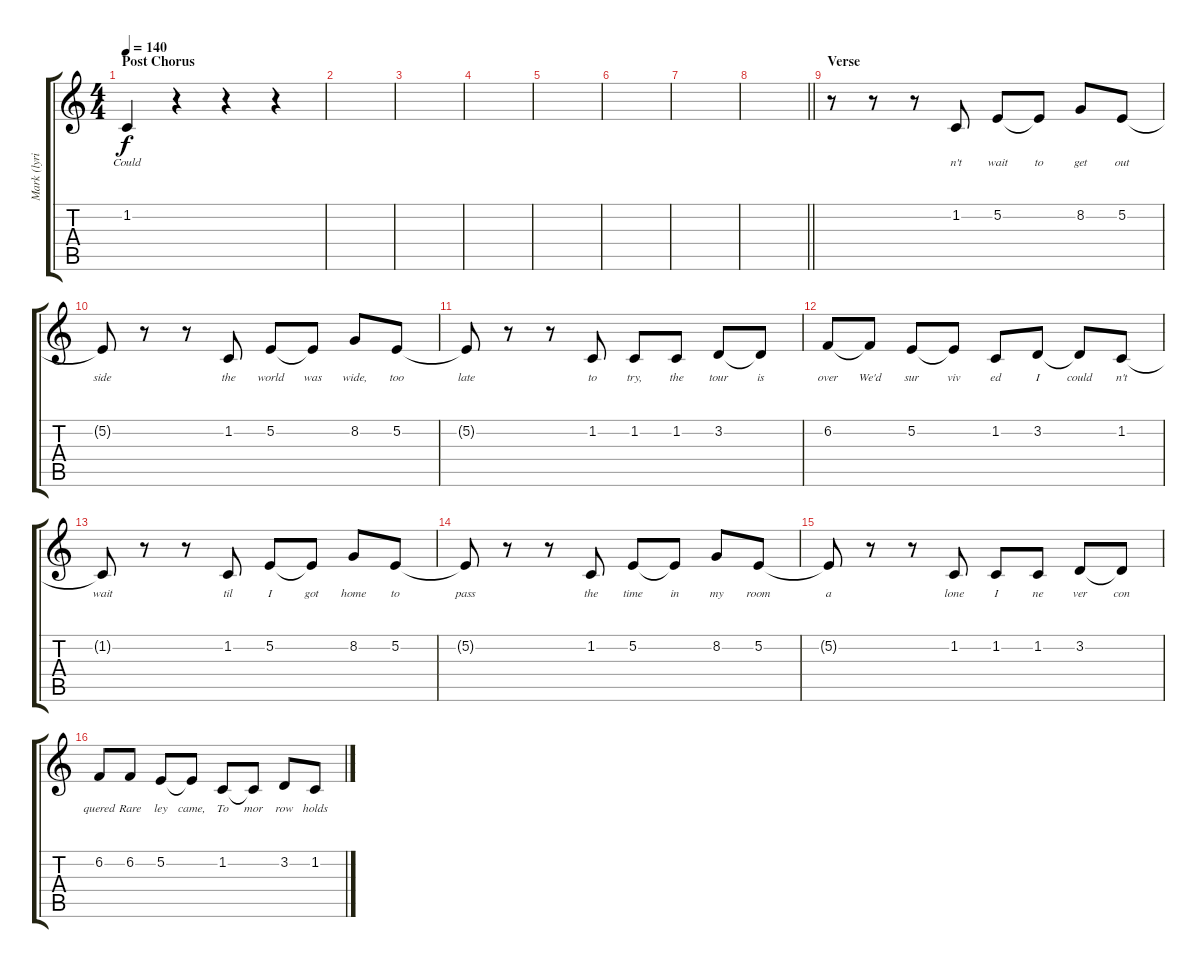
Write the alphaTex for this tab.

\track ("Mark (lyrics)" "Mark (lyri") {instrument oboe}
\staff {score tabs}
\tuning (E4 B3 G3 D3 A2 E2) {hide}
\ts (4 4)
\section ("" "Post Chorus")
\tempo 140
\clef g2
\ks c
1.2{t}.4{lyrics (0 "Could") lyrics (1 "") lyrics (2 "") lyrics (3 "") lyrics (4 "") dy f} r.4 r.4 r.4 |
|
|
|
|
|
|
\barLineRight lightlight
|
\section ("" "Verse")
r.8 r.8 r.8 1.2.8{lyrics (0 "n't") lyrics (1 "") lyrics (2 "") lyrics (3 "") lyrics (4 "")} 5.2.8{lyrics (0 "wait") lyrics (1 "") lyrics (2 "") lyrics (3 "") lyrics (4 "")} 5.2{t}.8{lyrics (0 "to") lyrics (1 "") lyrics (2 "") lyrics (3 "") lyrics (4 "")} 8.2.8{lyrics (0 "get") lyrics (1 "") lyrics (2 "") lyrics (3 "") lyrics (4 "")} 5.2.8{lyrics (0 "out") lyrics (1 "") lyrics (2 "") lyrics (3 "") lyrics (4 "")} |
5.2{t}.8{lyrics (0 "side") lyrics (1 "") lyrics (2 "") lyrics (3 "") lyrics (4 "")} r.8 r.8 1.2.8{lyrics (0 "the") lyrics (1 "") lyrics (2 "") lyrics (3 "") lyrics (4 "")} 5.2.8{lyrics (0 "world") lyrics (1 "") lyrics (2 "") lyrics (3 "") lyrics (4 "")} 5.2{t}.8{lyrics (0 "was") lyrics (1 "") lyrics (2 "") lyrics (3 "") lyrics (4 "")} 8.2.8{lyrics (0 "wide,") lyrics (1 "") lyrics (2 "") lyrics (3 "") lyrics (4 "")} 5.2.8{lyrics (0 "too") lyrics (1 "") lyrics (2 "") lyrics (3 "") lyrics (4 "")} |
5.2{t}.8{lyrics (0 "late") lyrics (1 "") lyrics (2 "") lyrics (3 "") lyrics (4 "")} r.8 r.8 1.2.8{lyrics (0 "to") lyrics (1 "") lyrics (2 "") lyrics (3 "") lyrics (4 "")} 1.2.8{lyrics (0 "try,") lyrics (1 "") lyrics (2 "") lyrics (3 "") lyrics (4 "")} 1.2.8{lyrics (0 "the") lyrics (1 "") lyrics (2 "") lyrics (3 "") lyrics (4 "")} 3.2.8{lyrics (0 "tour") lyrics (1 "") lyrics (2 "") lyrics (3 "") lyrics (4 "")} 3.2{t}.8{lyrics (0 "is") lyrics (1 "") lyrics (2 "") lyrics (3 "") lyrics (4 "")} |
6.2.8{lyrics (0 "over") lyrics (1 "") lyrics (2 "") lyrics (3 "") lyrics (4 "")} 6.2{t}.8{lyrics (0 "We'd") lyrics (1 "") lyrics (2 "") lyrics (3 "") lyrics (4 "")} 5.2.8{lyrics (0 "sur") lyrics (1 "") lyrics (2 "") lyrics (3 "") lyrics (4 "")} 5.2{t}.8{lyrics (0 "viv") lyrics (1 "") lyrics (2 "") lyrics (3 "") lyrics (4 "")} 1.2.8{lyrics (0 "ed") lyrics (1 "") lyrics (2 "") lyrics (3 "") lyrics (4 "")} 3.2.8{lyrics (0 "I") lyrics (1 "") lyrics (2 "") lyrics (3 "") lyrics (4 "")} 3.2{t}.8{lyrics (0 "could") lyrics (1 "") lyrics (2 "") lyrics (3 "") lyrics (4 "")} 1.2.8{lyrics (0 "n't") lyrics (1 "") lyrics (2 "") lyrics (3 "") lyrics (4 "")} |
1.2{t}.8{lyrics (0 "wait") lyrics (1 "") lyrics (2 "") lyrics (3 "") lyrics (4 "")} r.8 r.8 1.2.8{lyrics (0 "til") lyrics (1 "") lyrics (2 "") lyrics (3 "") lyrics (4 "")} 5.2.8{lyrics (0 "I") lyrics (1 "") lyrics (2 "") lyrics (3 "") lyrics (4 "")} 5.2{t}.8{lyrics (0 "got") lyrics (1 "") lyrics (2 "") lyrics (3 "") lyrics (4 "")} 8.2.8{lyrics (0 "home") lyrics (1 "") lyrics (2 "") lyrics (3 "") lyrics (4 "")} 5.2.8{lyrics (0 "to") lyrics (1 "") lyrics (2 "") lyrics (3 "") lyrics (4 "")} |
5.2{t}.8{lyrics (0 "pass") lyrics (1 "") lyrics (2 "") lyrics (3 "") lyrics (4 "")} r.8 r.8 1.2.8{lyrics (0 "the") lyrics (1 "") lyrics (2 "") lyrics (3 "") lyrics (4 "")} 5.2.8{lyrics (0 "time") lyrics (1 "") lyrics (2 "") lyrics (3 "") lyrics (4 "")} 5.2{t}.8{lyrics (0 "in") lyrics (1 "") lyrics (2 "") lyrics (3 "") lyrics (4 "")} 8.2.8{lyrics (0 "my") lyrics (1 "") lyrics (2 "") lyrics (3 "") lyrics (4 "")} 5.2.8{lyrics (0 "room") lyrics (1 "") lyrics (2 "") lyrics (3 "") lyrics (4 "")} |
5.2{t}.8{lyrics (0 "a") lyrics (1 "") lyrics (2 "") lyrics (3 "") lyrics (4 "")} r.8 r.8 1.2.8{lyrics (0 "lone") lyrics (1 "") lyrics (2 "") lyrics (3 "") lyrics (4 "")} 1.2.8{lyrics (0 "I") lyrics (1 "") lyrics (2 "") lyrics (3 "") lyrics (4 "")} 1.2.8{lyrics (0 "ne") lyrics (1 "") lyrics (2 "") lyrics (3 "") lyrics (4 "")} 3.2.8{lyrics (0 "ver") lyrics (1 "") lyrics (2 "") lyrics (3 "") lyrics (4 "")} 3.2{t}.8{lyrics (0 "con") lyrics (1 "") lyrics (2 "") lyrics (3 "") lyrics (4 "")} |
6.2.8{lyrics (0 "quered") lyrics (1 "") lyrics (2 "") lyrics (3 "") lyrics (4 "")} 6.2.8{lyrics (0 "Rare") lyrics (1 "") lyrics (2 "") lyrics (3 "") lyrics (4 "")} 5.2.8{lyrics (0 "ley") lyrics (1 "") lyrics (2 "") lyrics (3 "") lyrics (4 "")} 5.2{t}.8{lyrics (0 "came,") lyrics (1 "") lyrics (2 "") lyrics (3 "") lyrics (4 "")} 1.2.8{lyrics (0 "To") lyrics (1 "") lyrics (2 "") lyrics (3 "") lyrics (4 "")} 1.2{t}.8{lyrics (0 "mor") lyrics (1 "") lyrics (2 "") lyrics (3 "") lyrics (4 "")} 3.2.8{lyrics (0 "row") lyrics (1 "") lyrics (2 "") lyrics (3 "") lyrics (4 "")} 1.2.8{lyrics (0 "holds") lyrics (1 "") lyrics (2 "") lyrics (3 "") lyrics (4 "")}
